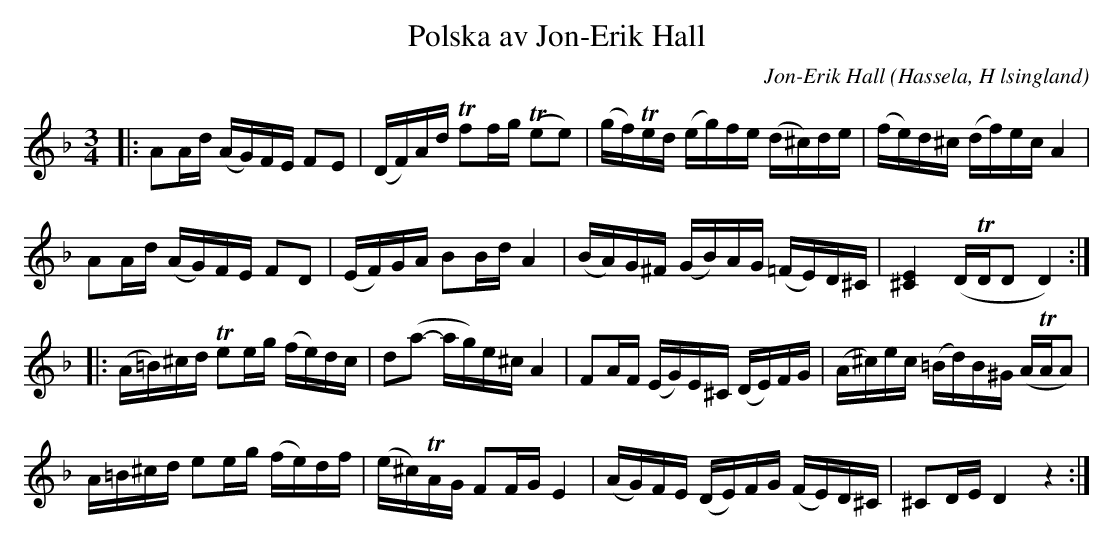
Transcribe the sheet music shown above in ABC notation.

X:1
T:Polska av Jon-Erik Hall
O:Hassela, H lsingland
C:Jon-Erik Hall
M:3/4
L:1/16
K:Dm
|:A2Ad (AG)FE F2E2|(DF)Ad Tf2fg (Te2e2)|(gf)Ted (eg)fe (d^c)de|(fe)d^c (df)ec A4|
A2Ad (AG)FE F2D2|(EF)GA B2Bd A4|(BA)G^F (GB)AG (=FE)D^C|[E^C]4 (DTDD2D4):|
|:(A=B)^cd Te2eg (fe)dc|d2(a2- ag)e^c A4|F2AF (EG)E^C (DE)FG|(A^c)ec (=Bd)B^G (ATAA2)|
A=B^cd e2eg (fe)df|(e^c)TAG F2FG E4|(AG)FE (DE)FG (FE)D^C|^C2DE D4 z4:|
